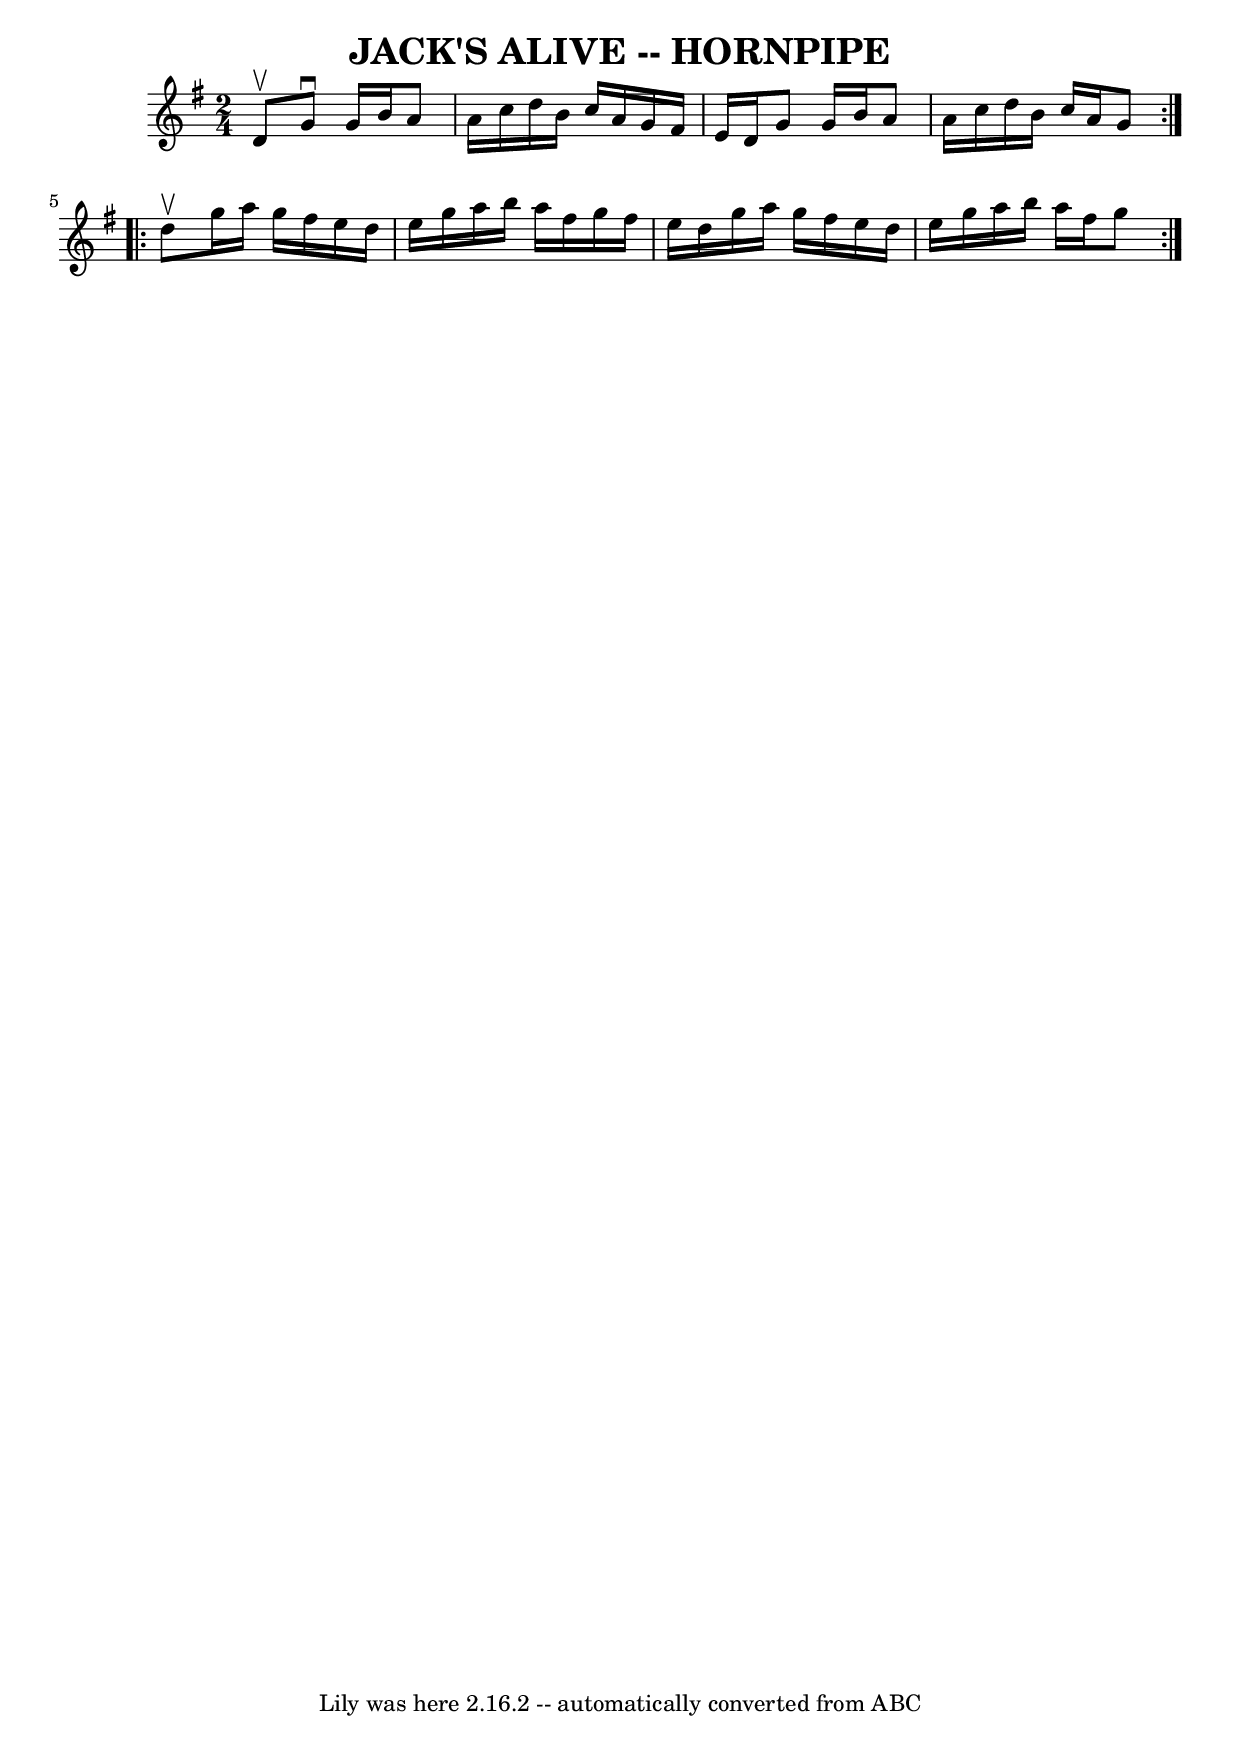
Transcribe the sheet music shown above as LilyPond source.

\version "2.7.40"
\include "Mammoth.ily"
\header {
	%% book = "Ryan's Mammoth Collection of Fiddle Tunes"
	crossRefNumber = "1"
	footnotes = ""
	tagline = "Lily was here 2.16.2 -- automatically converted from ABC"
	title = "JACK'S ALIVE -- HORNPIPE"
}
voicedefault =  {
\set Score.defaultBarType = "empty"

\repeat volta 2 {
\time 2/4 \key g \major d'8^\upbow       |
 g'8^\downbow g'16    
b'16 a'8 a'16 c''16    |
 d''16 b'16 c''16 a'16    
g'16 fis'16 e'16 d'16    |
 g'8 g'16 b'16 a'8 a'16 
 c''16    |
 d''16 b'16 c''16 a'16 g'8    }     
\repeat volta 2 { d''8^\upbow       |
 g''16 a''16 g''16    
fis''16 e''16 d''16 e''16 g''16    |
 a''16 b''16    
a''16 fis''16 g''16 fis''16 e''16 d''16    |
 g''16    
a''16 g''16 fis''16 e''16 d''16 e''16 g''16    |
   
a''16 b''16 a''16 fis''16 g''8    }   
}

\score{
    <<

	\context Staff="default"
	{
	    \voicedefault 
	}

    >>
	\layout {
	}
	\midi {}
}
